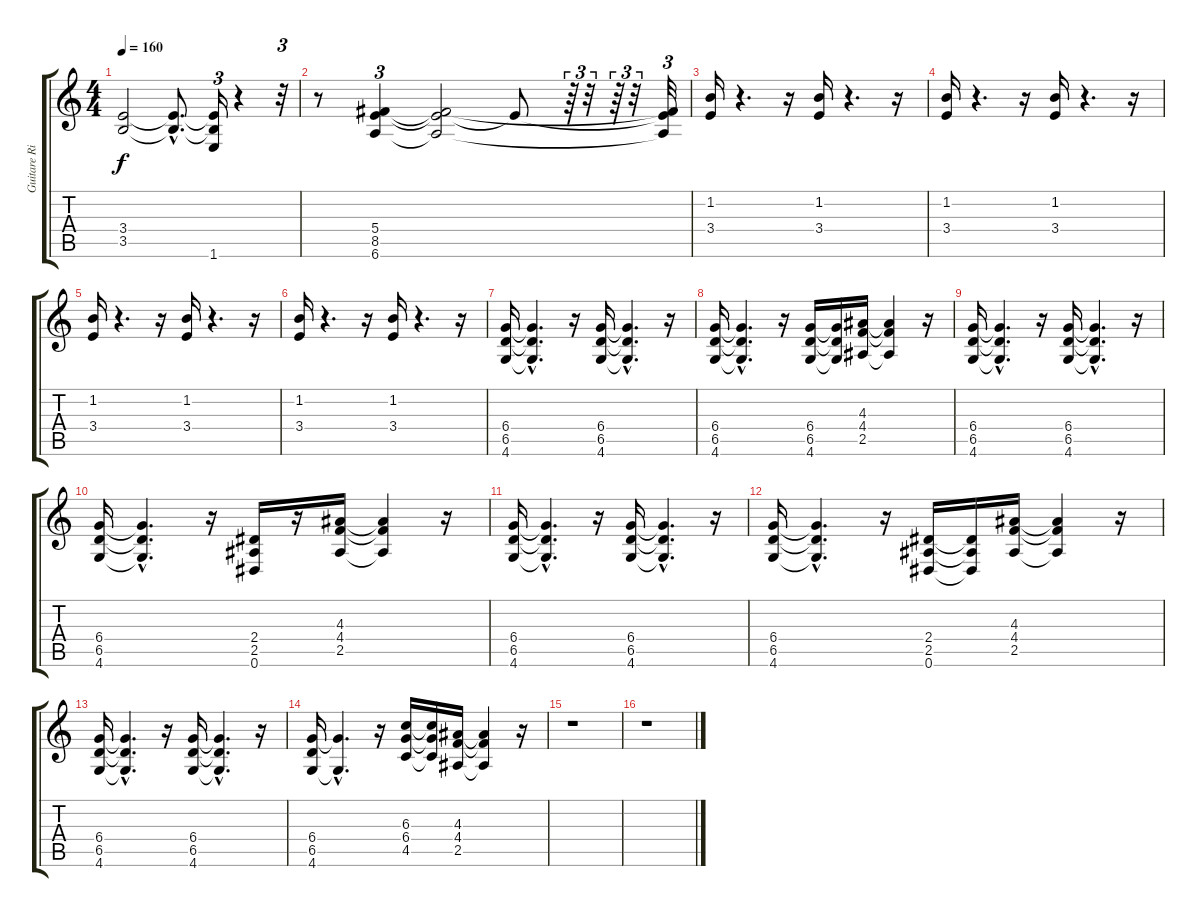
\track ("Guitare Riffs" "Guitare Ri") {instrument distortionguitar}
\staff {score tabs}
\tuning (Eb4 Bb3 Gb3 Db3 Ab2 Eb2) {hide}
\ts (4 4)
\tempo 160
\clef g2
\ks c
(3.4{t} 3.5{t}).2{dy f} (3.4{hac t} 3.5{hac t}).8{d} (3.4{t} 3.5{t} 1.6{t}).16{tu (3 2)} r.4 r.32{tu (3 2)} |
r.8 (5.4 8.5 6.6).4{tu (3 2)} (5.4{t} 8.5{t} 6.6{t}).2 8.5{t}.8 r.64{tu (3 2)} r.32{tu (3 2)} r.64{tu (3 2)} r.32{tu (3 2)} (5.4{t} 8.5{t} 6.6{t}).32{tu (3 2)} |
(1.2 3.4).16 r.4{d} r.16 (1.2 3.4).16 r.4{d} r.16 |
(1.2 3.4).16 r.4{d} r.16 (1.2 3.4).16 r.4{d} r.16 |
(1.2 3.4).16 r.4{d} r.16 (1.2 3.4).16 r.4{d} r.16 |
(1.2 3.4).16 r.4{d} r.16 (1.2 3.4).16 r.4{d} r.16 |
(6.4 6.5 4.6).16 (6.4{hac t} 6.5{hac t} 4.6{hac t}).4{d} r.16 (6.4 6.5 4.6).16 (6.4{hac t} 6.5{hac t} 4.6{hac t}).4{d} r.16 |
(6.4 6.5 4.6).16 (6.4{hac t} 6.5{hac t} 4.6{hac t}).4{d} r.16 (6.4 6.5 4.6).16 (6.4{t} 6.5{t} 4.6{t}).16 (4.3 4.4 2.5).16 (4.3{t} 4.4{t} 2.5{t}).4 r.16 |
(6.4 6.5 4.6).16 (6.4{hac t} 6.5{hac t} 4.6{hac t}).4{d} r.16 (6.4 6.5 4.6).16 (6.4{hac t} 6.5{hac t} 4.6{hac t}).4{d} r.16 |
(6.4 6.5 4.6).16 (6.4{hac t} 6.5{hac t} 4.6{hac t}).4{d} r.16 (2.4 2.5 0.6).16 r.16 (4.3 4.4 2.5).16 (4.3{t} 4.4{t} 2.5{t}).4 r.16 |
(6.4 6.5 4.6).16 (6.4{hac t} 6.5{hac t} 4.6{hac t}).4{d} r.16 (6.4 6.5 4.6).16 (6.4{hac t} 6.5{hac t} 4.6{hac t}).4{d} r.16 |
(6.4 6.5 4.6).16 (6.4{hac t} 6.5{hac t} 4.6{hac t}).4{d} r.16 (2.4 2.5 0.6).16 (2.4{t} 2.5{t} 0.6{t}).16 (4.3 4.4 2.5).16 (4.3{t} 4.4{t} 2.5{t}).4 r.16 |
(6.4 6.5 4.6).16 (6.4{hac t} 6.5{hac t} 4.6{hac t}).4{d} r.16 (6.4 6.5 4.6).16 (6.4{hac t} 6.5{hac t} 4.6{hac t}).4{d} r.16 |
(6.4 6.5 4.6).16 (6.4{hac t} 4.6{hac t}).4{d} r.16 (6.3 6.4 4.5).16 (6.3{t} 6.4{t} 4.5{t}).16 (4.3 4.4 2.5).16 (4.3{t} 4.4{t} 2.5{t}).4 r.16 |
r.1 |
r.1
